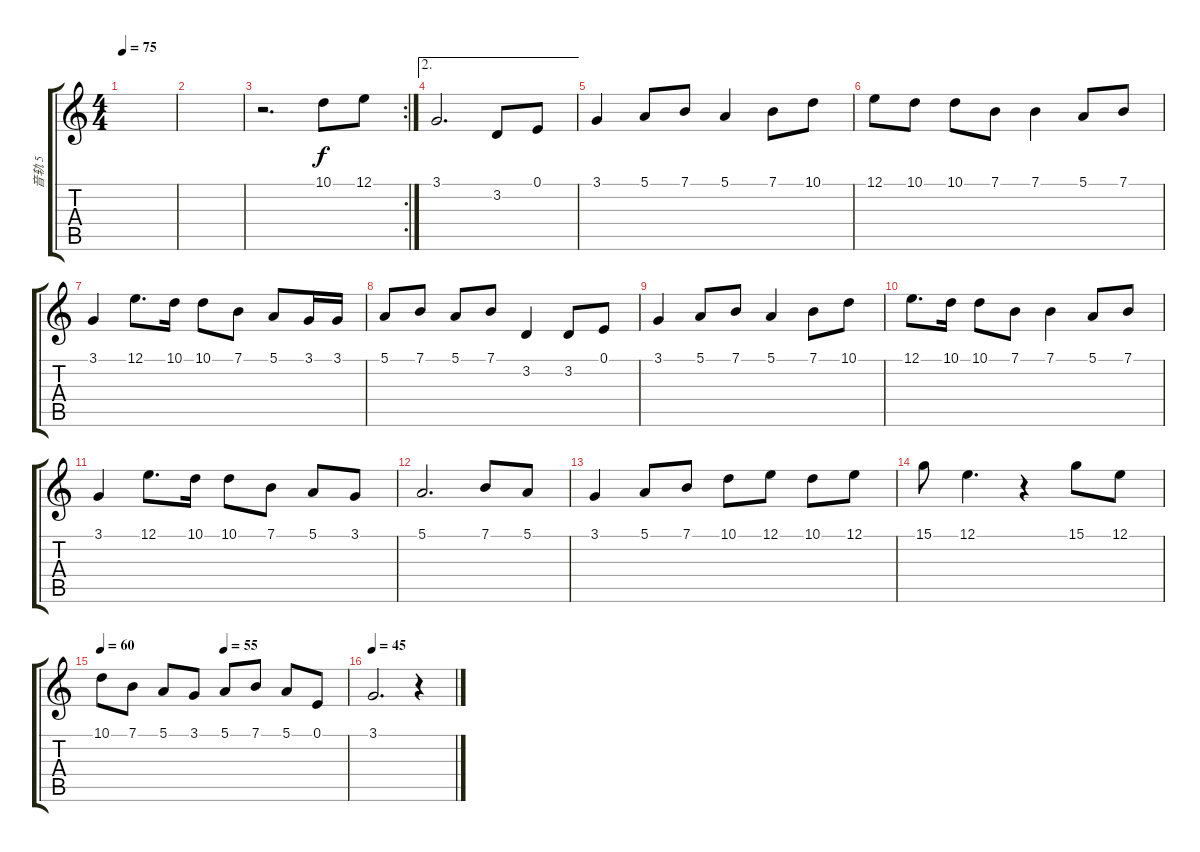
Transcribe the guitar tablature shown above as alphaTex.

\track ("音轨 5" "音轨 5") {instrument pad4choir}
\staff {score tabs}
\tuning (E4 B3 G3 D3 A2 E2) {hide}
\ts (4 4)
\tempo 75
\clef g2
\ks c
|
|
\rc 2
r.2{d} 10.1.8 12.1.8 |
\ae 2
3.1.2{d} 3.2.8 0.1.8 |
3.1.4 5.1.8 7.1.8 5.1.4 7.1.8 10.1.8 |
12.1.8 10.1.8 10.1.8 7.1.8 7.1.4 5.1.8 7.1.8 |
3.1.4 12.1.8{d} 10.1.16 10.1.8 7.1.8 5.1.8 3.1.16 3.1.16 |
5.1.8 7.1.8 5.1.8 7.1.8 3.2.4 3.2.8 0.1.8 |
3.1.4 5.1.8 7.1.8 5.1.4 7.1.8 10.1.8 |
12.1.8{d} 10.1.16 10.1.8 7.1.8 7.1.4 5.1.8 7.1.8 |
3.1.4 12.1.8{d} 10.1.16 10.1.8 7.1.8 5.1.8 3.1.8 |
5.1.2{d} 7.1.8 5.1.8 |
3.1.4 5.1.8 7.1.8 10.1.8 12.1.8 10.1.8 12.1.8 |
15.1.8 12.1.4{d} r.4 15.1.8 12.1.8 |
\tempo 60
\tempo (55 0.5)
10.1.8 7.1.8 5.1.8 3.1.8 5.1.8 7.1.8 5.1.8 0.1.8 |
\tempo 45
3.1.2{d txt ""} r.4
